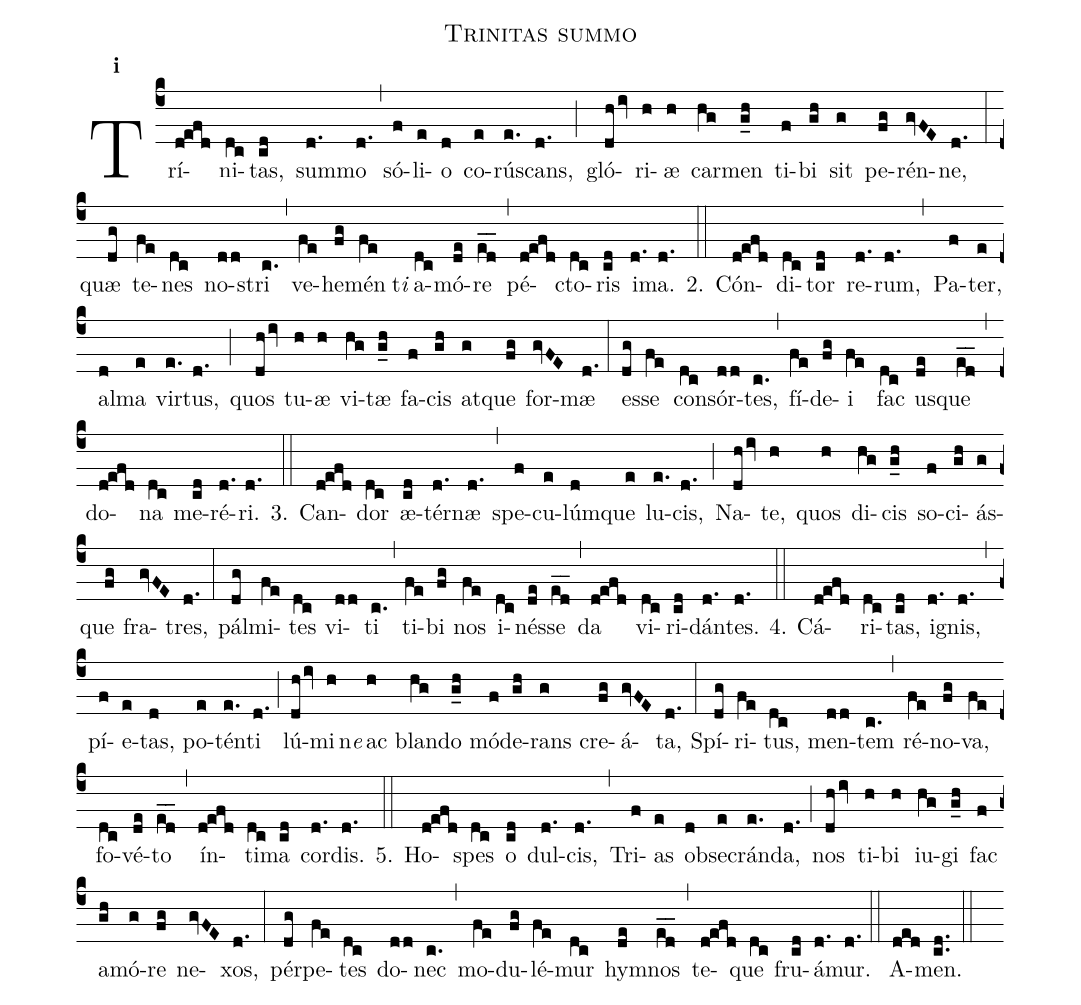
name:Trinitas summo;
office-part:Hymnus;
mode:1;
%%
initial-style: 1;
name: Trinitas summo;
book: Liber Hymnarius p. 108;
occasion: Sanctissimae Trinitatis;
office-part: Ad Officium lectionis H;
user-notes: ;
commentary: ;
annotation: 1;
centering-scheme: english;
fontsize: 12;
font: OFLSortsMillGoudy;
height: 11;
width: 4.5;
%%
(c4)Trí(d!efd)ni(dc)tas,(cd) sum(d.)mo(d.) (,) só(f)li(e)o(d) co(e)rú(e.)scans,(d.) (;)
gló(dhiv)ri(h)æ(h) car(hg)men(g_h) ti(f)bi(gh) sit(g) pe(fg)rén(gvFE)ne,(d.) (:)
quæ(dg) te(fe)nes(dc) no(dd)stri(c.) (,) ve(fe)he(fg)mén(fe)t<i>i</i>() a(dc)mó(de)re(e_d_) (,)
pé(d!efd)cto(dc)ris(cd) i(d.)ma.(d.)

2.(::)
Cón(d!efd)di(dc)tor(cd) re(d.)rum,(d.) (,) Pa(f)ter,(e) al(d)ma(e) vir(e.)tus,(d.) (;)
quos(dhiv) tu(h)æ(h) vi(hg)tæ(g_h) fa(f)cis(gh) at(g)que(fg) for(gvFE)mæ(d.) (:)
es(dg)se(fe) con(dc)sór(dd)tes,(c.) (,) fí(fe)de(fg)i(fe) fac(dc) us(de)que(e_d_) (,)
do(d!efd)na(dc) me(cd)ré(d.)ri.(d.)

3.(::)
Can(d!efd)dor(dc) æ(cd)tér(d.)næ(d.) (,) spe(f)cu(e)lúm(d)que(e) lu(e.)cis,(d.) (;)
Na(dhiv)te,(h) quos(h) di(hg)cis(g_h) so(f)ci(gh)ás(g)que(fg) fra(gvFE)tres,(d.) (:)
pál(dg)mi(fe)tes(dc) vi(dd)ti(c.) (,) ti(fe)bi(fg) nos(fe) i(dc)nés(de)se(e_d_) (,)
da(d!efd) vi(dc)ri(cd)dán(d.)tes.(d.)

4.(::)
Cá(d!efd)ri(dc)tas,(cd) i(d.)gnis,(d.) (,) pí(f)e(e)tas,(d) po(e)tén(e.)ti(d.) (;)
lú(dhiv)mi(h)n<i>e</i>() ac(h) blan(hg)do(g_h) mó(f)de(gh)rans(g) cre(fg)á(gvFE)ta,(d.) (:)
Spí(dg)ri(fe)tus,(dc) men(dd)tem(c.) (,) ré(fe)no(fg)va,(fe) fo(dc)vé(de)to(e_d_) (,)
ín(d!efd)ti(dc)ma(cd) cor(d.)dis.(d.)

5.(::)
Ho(d!efd)spes(dc) o(cd) dul(d.)cis,(d.) (,) Tri(f)as(e) ob(d)se(e)crán(e.)da,(d.) (;)
nos(dhiv) ti(h)bi(h) iu(hg)gi(g_h) fac(f) a(gh)mó(g)re(fg) ne(gvFE)xos,(d.) (:)
pér(dg)pe(fe)tes(dc) do(dd)nec(c.) (,) mo(fe)du(fg)lé(fe)mur(dc) hym(de)nos(e_d_) (,)
te(d!efd)que(dc) fru(cd)á(d.)mur.(d.) (::)
A(ded)men.(cd..) (::)
